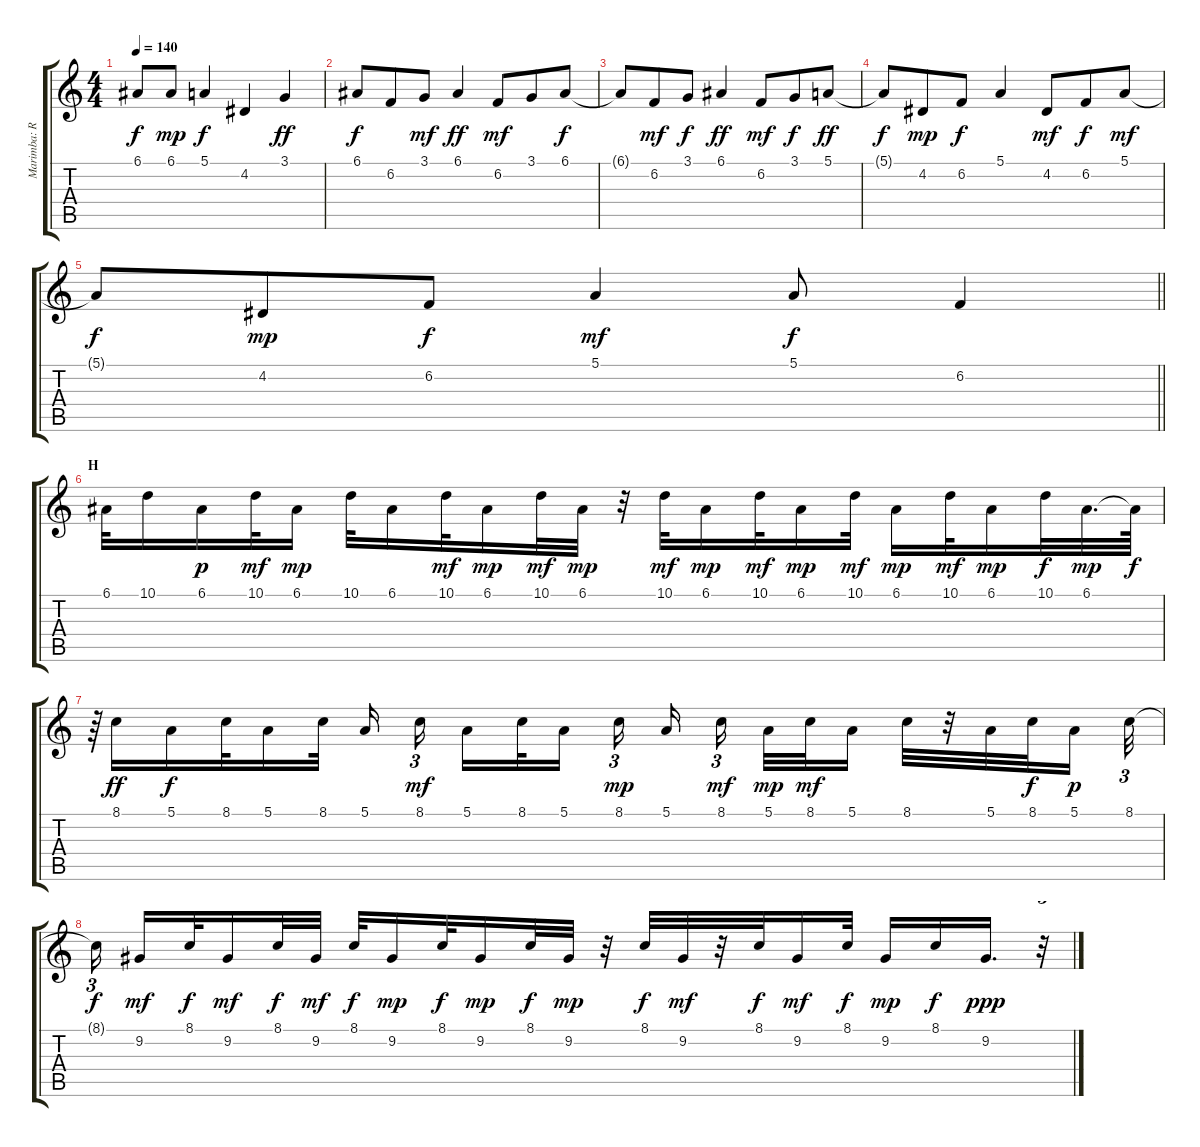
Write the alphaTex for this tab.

\track ("Marimba: Ray Cooper" "Marimba: R") {instrument marimba}
\staff {score tabs}
\tuning (E4 B3 G3 D3 A2 E2) {hide}
\ts (4 4)
\tempo 140
\clef g2
\ks c
6.1{t}.8{dy f} 6.1.8{dy mp} 5.1.4{dy f} 4.2.4 3.1.4{dy ff} |
6.1.8{dy f} 6.2.8{beam merge} 3.1.8{dy mf} 6.1.4{dy ff} 6.2.8{dy mf beam merge} 3.1.8 6.1.8{dy f} |
6.1{t}.8 6.2.8{dy mf beam merge} 3.1.8{dy f} 6.1.4{dy ff} 6.2.8{dy mf beam merge} 3.1.8{dy f} 5.1.8{dy ff} |
5.1{t}.8{dy f} 4.2.8{dy mp beam merge} 6.2.8{dy f} 5.1.4 4.2.8{dy mf beam merge} 6.2.8{dy f} 5.1.8{dy mf} |
\barLineRight lightlight
5.1{t}.8{dy f} 4.2.8{dy mp beam merge} 6.2.8{dy f} 5.1.4{dy mf} 5.1.8{dy f} 6.2.4 |
\section ("" "H")
6.1.32 10.1.16 6.1.16{dy p} 10.1.32{dy mf} 6.1.16{dy mp} 10.1.32 6.1.16 10.1.32{dy mf} 6.1.16{dy mp} 10.1.32{dy mf} 6.1.32{dy mp} r.32 10.1.32{dy mf} 6.1.16{dy mp} 10.1.32{dy mf} 6.1.16{dy mp} 10.1.32{dy mf} 6.1.16{dy mp} 10.1.32{dy mf} 6.1.16{dy mp} 10.1.32{dy f} 6.1.32{d dy mp} 6.1{t}.64{dy f} |
r.64{tu (3 2)} 8.1.16{dy ff} 5.1.16{dy f} 8.1.32 5.1.16 8.1.32 5.1.16{beam splitsecondary} 8.1.16{tu (3 2) dy mf beam splitsecondary} 5.1.16 8.1.32 5.1.16 8.1.16{tu (3 2) dy mp beam splitsecondary} 5.1.16{beam splitsecondary} 8.1.16{tu (3 2) dy mf beam splitsecondary} 5.1.32{dy mp} 8.1.32{dy mf} 5.1.16 8.1.32 r.32 5.1.32 8.1.32{dy f} 5.1.16{dy p beam splitsecondary} 8.1.32{tu (3 2)} |
8.1{t}.16{tu (3 2) dy f beam splitsecondary} 9.2.16{dy mf} 8.1.32{dy f} 9.2.16{dy mf} 8.1.32{dy f} 9.2.32{dy mf} 8.1.32{dy f} 9.2.16{dy mp} 8.1.32{dy f} 9.2.16{dy mp} 8.1.32{dy f} 9.2.32{dy mp} r.32 8.1.32{dy f} 9.2.32{dy mf} r.32 8.1.32{dy f} 9.2.16{dy mf} 8.1.32{dy f} 9.2.16{dy mp} 8.1.16{dy f} 9.2.16{d dy ppp} r.32{tu (3 2)}
